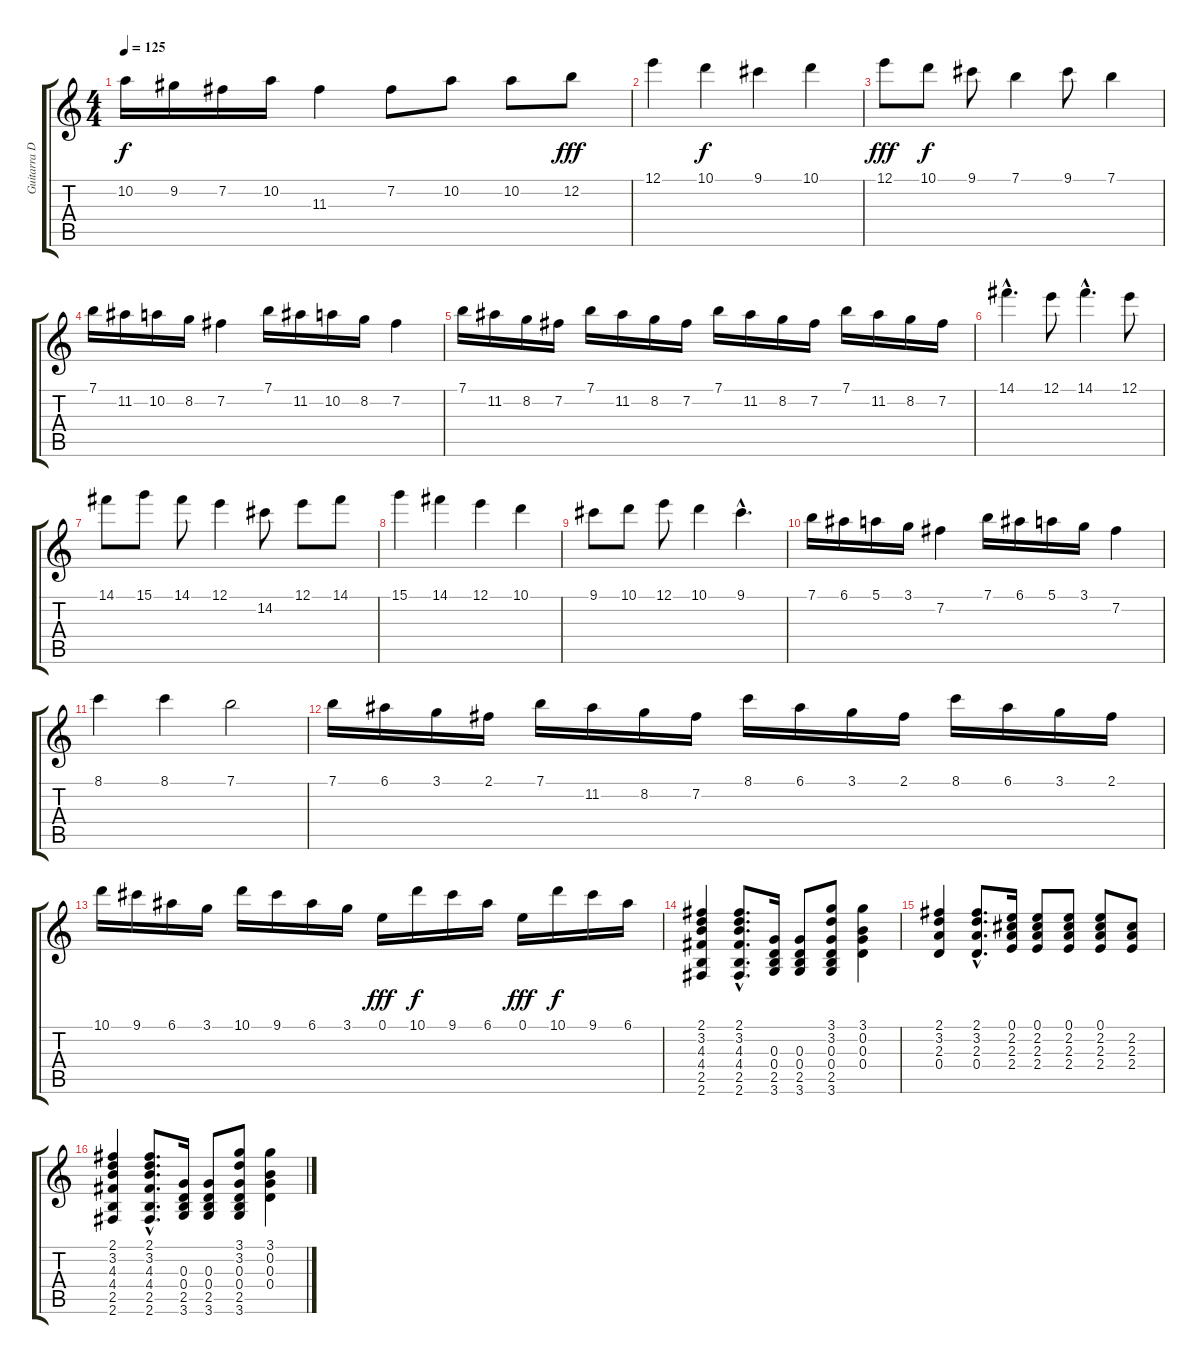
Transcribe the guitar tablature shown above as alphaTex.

\track ("Guitarra Distorsionada" "Guitarra D") {instrument distortionguitar}
\staff {score tabs}
\tuning (E4 B3 G3 D3 A2 E2) {hide}
\ts (4 4)
\tempo 125
\clef g2
\ks c
10.2.16{dy f} 9.2.16 7.2.16 10.2.16 11.3.4 7.2.8 10.2.8 10.2.8 12.2.8{dy fff} |
12.1.4 10.1.4{dy f} 9.1.4 10.1.4 |
12.1.8{dy fff} 10.1.8{dy f} 9.1.8 7.1.4 9.1.8 7.1.4 |
7.1.16 11.2.16 10.2.16 8.2.16 7.2.4 7.1.16 11.2.16 10.2.16 8.2.16 7.2.4 |
7.1.16 11.2.16 8.2.16 7.2.16 7.1.16 11.2.16 8.2.16 7.2.16 7.1.16 11.2.16 8.2.16 7.2.16 7.1.16 11.2.16 8.2.16 7.2.16 |
14.1{hac}.4{d} 12.1.8 14.1{hac}.4{d} 12.1.8 |
14.1.8 15.1.8 14.1.8 12.1.4 14.2.8 12.1.8 14.1.8 |
15.1.4 14.1.4 12.1.4 10.1.4 |
9.1.8 10.1.8 12.1.8 10.1.4 9.1{hac}.4{d} |
7.1.16 6.1.16 5.1.16 3.1.16 7.2.4 7.1.16 6.1.16 5.1.16 3.1.16 7.2.4 |
8.1.4 8.1.4 7.1.2 |
7.1.16 6.1.16 3.1.16 2.1.16 7.1.16 11.2.16 8.2.16 7.2.16 8.1.16 6.1.16 3.1.16 2.1.16 8.1.16 6.1.16 3.1.16 2.1.16 |
10.1.16 9.1.16 6.1.16 3.1.16 10.1.16 9.1.16 6.1.16 3.1.16 0.1.16{dy fff} 10.1.16{dy f} 9.1.16 6.1.16 0.1.16{dy fff} 10.1.16{dy f} 9.1.16 6.1.16 |
(2.1 3.2 4.3 4.4 2.5 2.6).4{volume 9} (2.1{hac} 3.2{hac} 4.3{hac} 4.4{hac} 2.5{hac} 2.6{hac}).8{d} (0.3 0.4 2.5 3.6).16 (0.3 0.4 2.5 3.6).8 (3.1 3.2 0.3 0.4 2.5 3.6).8 (3.1 0.2 0.3 0.4).4 |
(2.1 3.2 2.3 0.4).4 (2.1{hac} 3.2{hac} 2.3{hac} 0.4{hac}).8{d} (0.1 2.2 2.3 2.4).16 (0.1 2.2 2.3 2.4).8 (0.1 2.2 2.3 2.4).8 (0.1 2.2 2.3 2.4).8 (2.2 2.3 2.4).8 |
(2.1 3.2 4.3 4.4 2.5 2.6).4 (2.1{hac} 3.2{hac} 4.3{hac} 4.4{hac} 2.5{hac} 2.6{hac}).8{d} (0.3 0.4 2.5 3.6).16 (0.3 0.4 2.5 3.6).8 (3.1 3.2 0.3 0.4 2.5 3.6).8 (3.1 0.2 0.3 0.4).4
